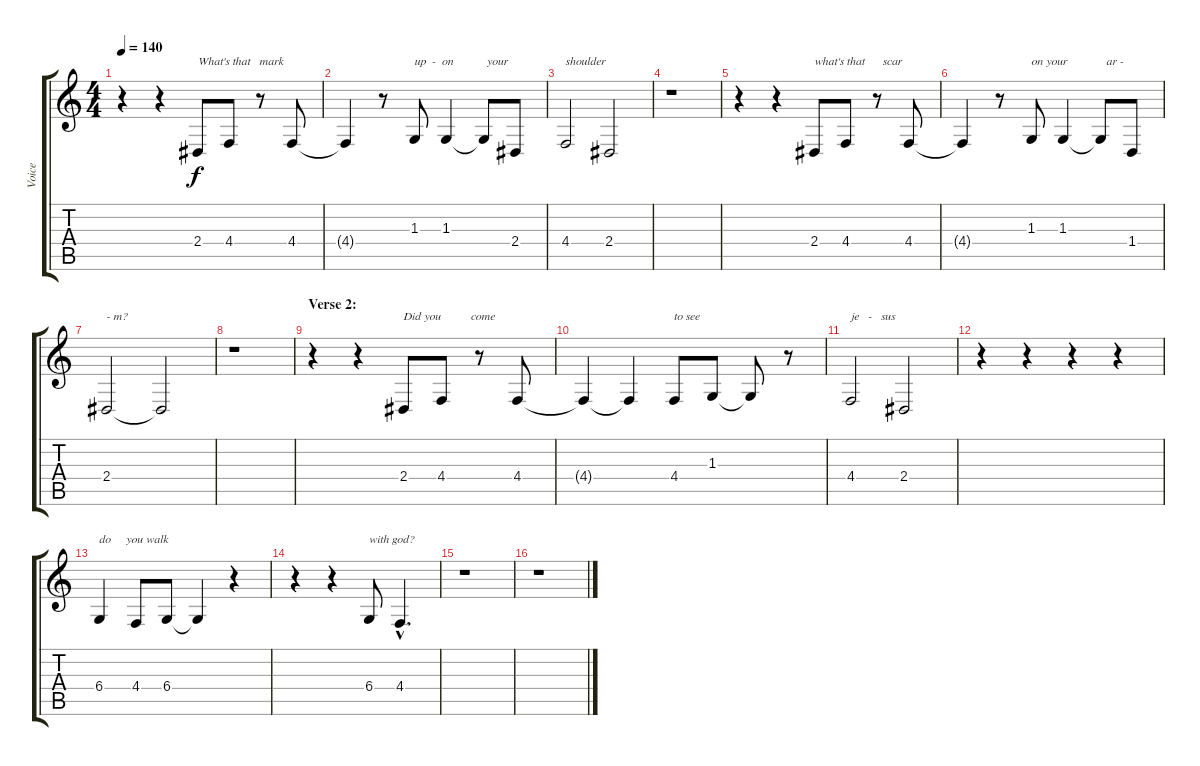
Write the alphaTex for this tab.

\track ("Voice" "Voice") {instrument violin}
\staff {score tabs}
\tuning (Eb4 Bb3 Gb3 Db3 Ab2 Eb2) {hide}
\ts (4 4)
\tempo 140
\clef g2
\ks c
r.4{dy f} r.4 2.4.8{txt "What's that   mark"} 4.4.8 r.8 4.4.8 |
4.4{t}.4 r.8 1.3.8{txt "up  -  on           your"} 1.3.4 1.3{t}.8 2.4.8 |
4.4.2{txt "shoulder"} 2.4.2 |
r.1 |
r.4 r.4 2.4.8{txt "what's that      scar"} 4.4.8 r.8 4.4.8 |
4.4{t}.4 r.8 1.3.8{txt "on your             ar -"} 1.3.4 1.3{t}.8 1.4.8 |
2.4.2{txt "- m?"} 2.4{t}.2 |
r.1 |
\section ("" "Verse 2:")
r.4 r.4 2.4.8{txt "Did you          come"} 4.4.8 r.8 4.4.8 |
4.4{t}.4 4.4{t}.4 4.4.8{txt "to see"} 1.3.8 1.3{t}.8 r.8 |
4.4.2{txt "je   -   sus"} 2.4.2 |
r.4 r.4 r.4 r.4 |
6.4.4{txt "do     you walk"} 4.4.8 6.4.8 6.4{t}.4 r.4 |
r.4 r.4 6.4.8{txt "with god?"} 4.4{hac}.4{d} |
r.1 |
r.1
